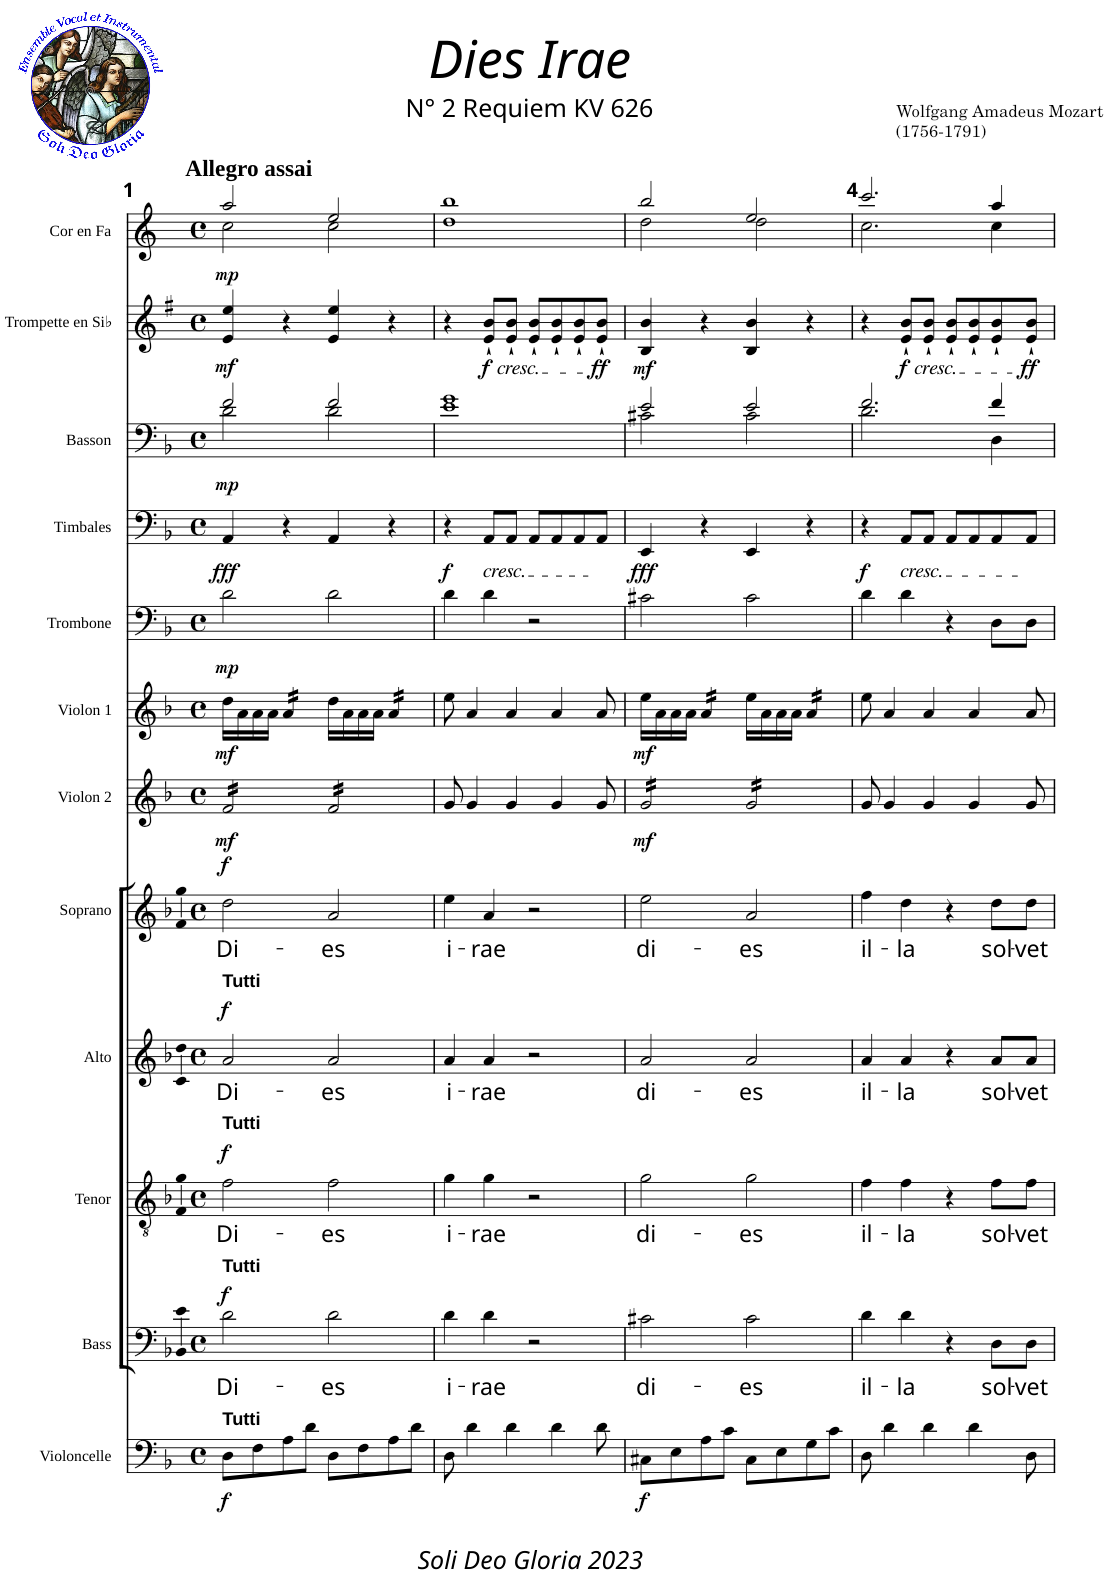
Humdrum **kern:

**kern	**dynam	**kern	**text	**dynam	**kern	**text	**dynam	**kern	**text	**dynam	**kern	**text	**dynam	**kern	**dynam	**kern	**dynam	**kern	**dynam	**kern	**dynam	**kern	**dynam	**kern	**dynam	**kern	**dynam
*part12	*part12	*part11	*part11	*part11	*part10	*part10	*part10	*part9	*part9	*part9	*part8	*part8	*part8	*part7	*part7	*part6	*part6	*part5	*part5	*part4	*part4	*part3	*part3	*part2	*part2	*part1	*part1
*staff12	*staff12	*staff11	*staff11	*staff11	*staff10	*staff10	*staff10	*staff9	*staff9	*staff9	*staff8	*staff8	*staff8	*staff7	*staff7	*staff6	*staff6	*staff5	*staff5	*staff4	*staff4	*staff3	*staff3	*staff2	*staff2	*staff1	*staff1
*I"Violoncelle	*	*I"Bass	*	*	*I"Tenor	*	*	*I"Alto	*	*	*I"Soprano	*	*	*I"Violon 2	*	*I"Violon 1	*	*I"Trombone	*	*I"Timbales	*	*I"Basson	*	*I"Trompette en Sib	*	*I"Cor en Fa	*
*I'Vlc	*	*I'B.	*	*	*I'T.	*	*	*I'A.	*	*	*I'S.	*	*	*I'Vln. 2	*	*I'Vln. 1	*	*I'Tbn.	*	*I'Timb.	*	*I'Bsn.	*	*I'Tromp. en Sib	*	*I'Cor	*
*clefF4	*	*clefF4	*	*	*clefGv2	*	*	*clefG2	*	*	*clefG2	*	*	*clefG2	*	*clefG2	*	*clefF4	*	*clefF4	*	*clefF4	*	*clefG2	*	*clefG2	*
*	*	*	*	*	*	*	*	*	*	*	*	*	*	*	*	*	*	*	*	*	*	*	*	*Trd1c2	*	*Trd4c7	*
*k[b-]	*	*k[b-]	*	*	*k[b-]	*	*	*k[b-]	*	*	*k[b-]	*	*	*k[b-]	*	*k[b-]	*	*k[b-]	*	*k[b-]	*	*k[b-]	*	*k[f#]	*	*k[]	*
*F:	*	*F:	*	*	*F:	*	*	*F:	*	*	*F:	*	*	*F:	*	*F:	*	*F:	*	*F:	*	*F:	*	*G:	*	*C:	*
*M4/4	*	*M4/4	*	*	*M4/4	*	*	*M4/4	*	*	*M4/4	*	*	*M4/4	*	*M4/4	*	*M4/4	*	*M4/4	*	*M4/4	*	*M4/4	*	*M4/4	*
*met(c)	*	*met(c)	*	*	*met(c)	*	*	*met(c)	*	*	*met(c)	*	*	*met(c)	*	*met(c)	*	*met(c)	*	*met(c)	*	*met(c)	*	*met(c)	*	*met(c)	*
=1	=1	=1	=1	=1	=1	=1	=1	=1	=1	=1	=1	=1	=1	=1	=1	=1	=1	=1	=1	=1	=1	=1	=1	=1	=1	=1	=1
!	!	!	!	!	!	!	!	!	!	!	!	!	!	!	!	!	!	!	!	!	!	!	!	!	!	!LO:TX:a:B:t=Allegro assai	!
!	!	!	!	!	!	!	!	!	!	!	!LO:TX:b:B:t=Tutti	!	!	!	!	!	!	!	!	!	!	!	!	!	!	!	!
!	!	!	!	!	!	!	!	!LO:TX:b:B:t=Tutti	!	!	!	!	!	!	!	!	!	!	!	!	!	!	!	!	!	!	!
!	!	!	!	!	!LO:TX:b:B:t=Tutti	!	!	!	!	!	!	!	!	!	!	!	!	!	!	!	!	!	!	!	!	!	!
!	!	!LO:TX:b:B:t=Tutti	!	!	!	!	!	!	!	!	!	!	!	!	!	!	!	!	!	!	!	!	!	!	!	!	!
!	!LO:DY:b	!	!LO:LY:b	!LO:DY:a	!	!LO:LY:b	!LO:DY:a	!	!LO:LY:b	!LO:DY:a	!	!LO:LY:b	!LO:DY:a	!	!LO:DY:b	!	!LO:DY:b	!	!LO:DY:b	!	!LO:DY:b	!	!LO:DY:b	!	!LO:DY:b	!	!LO:DY:b
*	*	*	*	*	*	*	*	*	*	*	*	*	*	*	*	*	*	*	*	*	*	*^	*	*	*	*^	*
*	*	*	*	*	*	*	*	*	*	*	*	*	*	*tremolo	*	*	*	*	*	*	*	*	*	*	*	*	*	*	*
8D\L	f	2d\	Di-	f	2f\	Di-	f	2a/	Di-	f	2dd\	Di-	f	16f/LL	mf	16dd\LL	mf	2d\	mp	4AA/	fff	2f/	2d\	mp	4e/ 4ee/	mf	2aa/	2cc\	mp
.	.	.	.	.	.	.	.	.	.	.	.	.	.	16f/	.	16a\	.	.	.	.	.	.	.	.	.	.	.	.	.
8F\	.	.	.	.	.	.	.	.	.	.	.	.	.	16f/	.	16a\	.	.	.	.	.	.	.	.	.	.	.	.	.
.	.	.	.	.	.	.	.	.	.	.	.	.	.	16f/	.	16a\JJ	.	.	.	.	.	.	.	.	.	.	.	.	.
*	*	*	*	*	*	*	*	*	*	*	*	*	*	*	*	*tremolo	*	*	*	*	*	*	*	*	*	*	*	*	*
8A\	.	.	.	.	.	.	.	.	.	.	.	.	.	16f/	.	16a/LL	.	.	.	4r	.	.	.	.	4r	.	.	.	.
.	.	.	.	.	.	.	.	.	.	.	.	.	.	16f/	.	16a/	.	.	.	.	.	.	.	.	.	.	.	.	.
8d\J	.	.	.	.	.	.	.	.	.	.	.	.	.	16f/	.	16a/	.	.	.	.	.	.	.	.	.	.	.	.	.
.	.	.	.	.	.	.	.	.	.	.	.	.	.	16f/JJ	.	16a/JJ	.	.	.	.	.	.	.	.	.	.	.	.	.
*	*	*	*	*	*	*	*	*	*	*	*	*	*	*	*	*Xtremolo	*	*	*	*	*	*	*	*	*	*	*	*	*
!	!	!	!LO:LY:b	!	!	!LO:LY:b	!	!	!LO:LY:b	!	!	!LO:LY:b	!	!	!	!	!	!	!	!	!	!	!	!	!	!	!	!	!
8D\L	.	2d\	-es	.	2f\	-es	.	2a/	-es	.	2a/	-es	.	16f/LL	.	16dd\LL	.	2d\	.	4AA/	.	2f/	2d\	.	4e/ 4ee/	.	2ee/	2cc\	.
.	.	.	.	.	.	.	.	.	.	.	.	.	.	16f/	.	16a\	.	.	.	.	.	.	.	.	.	.	.	.	.
8F\	.	.	.	.	.	.	.	.	.	.	.	.	.	16f/	.	16a\	.	.	.	.	.	.	.	.	.	.	.	.	.
.	.	.	.	.	.	.	.	.	.	.	.	.	.	16f/	.	16a\JJ	.	.	.	.	.	.	.	.	.	.	.	.	.
*	*	*	*	*	*	*	*	*	*	*	*	*	*	*	*	*tremolo	*	*	*	*	*	*	*	*	*	*	*	*	*
8A\	.	.	.	.	.	.	.	.	.	.	.	.	.	16f/	.	16a/LL	.	.	.	4r	.	.	.	.	4r	.	.	.	.
.	.	.	.	.	.	.	.	.	.	.	.	.	.	16f/	.	16a/	.	.	.	.	.	.	.	.	.	.	.	.	.
8d\J	.	.	.	.	.	.	.	.	.	.	.	.	.	16f/	.	16a/	.	.	.	.	.	.	.	.	.	.	.	.	.
.	.	.	.	.	.	.	.	.	.	.	.	.	.	16f/JJ	.	16a/JJ	.	.	.	.	.	.	.	.	.	.	.	.	.
*	*	*	*	*	*	*	*	*	*	*	*	*	*	*	*	*Xtremolo	*	*	*	*	*	*	*	*	*	*	*	*	*
*	*	*	*	*	*	*	*	*	*	*	*	*	*	*Xtremolo	*	*	*	*	*	*	*	*	*	*	*	*	*	*	*
=2	=2	=2	=2	=2	=2	=2	=2	=2	=2	=2	=2	=2	=2	=2	=2	=2	=2	=2	=2	=2	=2	=2	=2	=2	=2	=2	=2	=2	=2
!	!	!	!LO:LY:b	!	!	!LO:LY:b	!	!	!LO:LY:b	!	!	!LO:LY:b	!	!	!	!	!	!	!	!	!LO:DY:b	!	!	!	!	!	!	!	!
8D\	.	4d\	i-	.	4g\	i-	.	4a/	i-	.	4ee\	i-	.	8g/	.	8ee\	.	4d\	.	4r	f	1g	1e	.	4r	.	1bb	1dd	.
4d\	.	.	.	.	.	.	.	.	.	.	.	.	.	4g/	.	4a/	.	.	.	.	.	.	.	.	.	.	.	.	.
!	!	!	!	!	!	!	!	!	!	!	!	!	!	!	!	!	!	!	!	!	!	!	!	!	!LO:TX:b:i:t=cresc.	!	!	!	!
!	!	!	!	!	!	!	!	!	!	!	!	!	!	!	!	!	!	!	!	!LO:TX:b:i:t=cresc.	!	!	!	!	!	!	!	!	!
!	!	!	!LO:LY:b	!	!	!LO:LY:b	!	!	!LO:LY:b	!	!	!LO:LY:b	!	!	!	!	!	!	!	!	!	!	!	!	!	!LO:DY:b	!	!	!
.	.	4d\	-rae	.	4g\	-rae	.	4a/	-rae	.	4a/	-rae	.	.	.	.	.	4d\	.	8AA/L	.	.	.	.	8e/` 8b/`L	f	.	.	.
4d\	.	.	.	.	.	.	.	.	.	.	.	.	.	4g/	.	4a/	.	.	.	8AA/J	.	.	.	.	8e/` 8b/`J	.	.	.	.
.	.	2r	.	.	2r	.	.	2r	.	.	2r	.	.	.	.	.	.	2r	.	8AA/L	.	.	.	.	8e/` 8b/`L	.	.	.	.
4d\	.	.	.	.	.	.	.	.	.	.	.	.	.	4g/	.	4a/	.	.	.	8AA/	.	.	.	.	8e/` 8b/`	.	.	.	.
.	.	.	.	.	.	.	.	.	.	.	.	.	.	.	.	.	.	.	.	8AA/	.	.	.	.	8e/` 8b/`	.	.	.	.
!	!	!	!	!	!	!	!	!	!	!	!	!	!	!	!	!	!	!	!	!	!	!	!	!	!	!LO:DY:b	!	!	!
8d\	.	.	.	.	.	.	.	.	.	.	.	.	.	8g/	.	8a/	.	.	.	8AA/J	.	.	.	.	8e/` 8b/`J	ff	.	.	.
=3	=3	=3	=3	=3	=3	=3	=3	=3	=3	=3	=3	=3	=3	=3	=3	=3	=3	=3	=3	=3	=3	=3	=3	=3	=3	=3	=3	=3	=3
!	!LO:DY:b	!	!LO:LY:b	!	!	!LO:LY:b	!	!	!LO:LY:b	!	!	!LO:LY:b	!	!	!LO:DY:b	!	!LO:DY:b	!	!	!	!LO:DY:b	!	!	!	!	!LO:DY:b	!	!	!
*	*	*	*	*	*	*	*	*	*	*	*	*	*	*tremolo	*	*	*	*	*	*	*	*	*	*	*	*	*	*	*
8C#X\L	f	2c#X\	di-	.	2g\	di-	.	2a/	di-	.	2ee\	di-	.	16g/LL	mf	16ee\LL	mf	2c#X\	.	4EE/	fff	2e/	2c#X\	.	4B/ 4b/	mf	2bb/	2dd\	.
.	.	.	.	.	.	.	.	.	.	.	.	.	.	16g/	.	16a\	.	.	.	.	.	.	.	.	.	.	.	.	.
8E\	.	.	.	.	.	.	.	.	.	.	.	.	.	16g/	.	16a\	.	.	.	.	.	.	.	.	.	.	.	.	.
.	.	.	.	.	.	.	.	.	.	.	.	.	.	16g/	.	16a\JJ	.	.	.	.	.	.	.	.	.	.	.	.	.
*	*	*	*	*	*	*	*	*	*	*	*	*	*	*	*	*tremolo	*	*	*	*	*	*	*	*	*	*	*	*	*
8A\	.	.	.	.	.	.	.	.	.	.	.	.	.	16g/	.	16a/LL	.	.	.	4r	.	.	.	.	4r	.	.	.	.
.	.	.	.	.	.	.	.	.	.	.	.	.	.	16g/	.	16a/	.	.	.	.	.	.	.	.	.	.	.	.	.
8c\J	.	.	.	.	.	.	.	.	.	.	.	.	.	16g/	.	16a/	.	.	.	.	.	.	.	.	.	.	.	.	.
.	.	.	.	.	.	.	.	.	.	.	.	.	.	16g/JJ	.	16a/JJ	.	.	.	.	.	.	.	.	.	.	.	.	.
*	*	*	*	*	*	*	*	*	*	*	*	*	*	*	*	*Xtremolo	*	*	*	*	*	*	*	*	*	*	*	*	*
!	!	!	!LO:LY:b	!	!	!LO:LY:b	!	!	!LO:LY:b	!	!	!LO:LY:b	!	!	!	!	!	!	!	!	!	!	!	!	!	!	!	!	!
8C#\L	.	2c#\	-es	.	2g\	-es	.	2a/	-es	.	2a/	-es	.	16g/LL	.	16ee\LL	.	2c#\	.	4EE/	.	2e/	2c#\	.	4B/ 4b/	.	2ee/	2dd\	.
.	.	.	.	.	.	.	.	.	.	.	.	.	.	16g/	.	16a\	.	.	.	.	.	.	.	.	.	.	.	.	.
8E\	.	.	.	.	.	.	.	.	.	.	.	.	.	16g/	.	16a\	.	.	.	.	.	.	.	.	.	.	.	.	.
.	.	.	.	.	.	.	.	.	.	.	.	.	.	16g/	.	16a\JJ	.	.	.	.	.	.	.	.	.	.	.	.	.
*	*	*	*	*	*	*	*	*	*	*	*	*	*	*	*	*tremolo	*	*	*	*	*	*	*	*	*	*	*	*	*
8G\	.	.	.	.	.	.	.	.	.	.	.	.	.	16g/	.	16a/LL	.	.	.	4r	.	.	.	.	4r	.	.	.	.
.	.	.	.	.	.	.	.	.	.	.	.	.	.	16g/	.	16a/	.	.	.	.	.	.	.	.	.	.	.	.	.
8c\J	.	.	.	.	.	.	.	.	.	.	.	.	.	16g/	.	16a/	.	.	.	.	.	.	.	.	.	.	.	.	.
.	.	.	.	.	.	.	.	.	.	.	.	.	.	16g/JJ	.	16a/JJ	.	.	.	.	.	.	.	.	.	.	.	.	.
*	*	*	*	*	*	*	*	*	*	*	*	*	*	*	*	*Xtremolo	*	*	*	*	*	*	*	*	*	*	*	*	*
*	*	*	*	*	*	*	*	*	*	*	*	*	*	*Xtremolo	*	*	*	*	*	*	*	*	*	*	*	*	*	*	*
=4	=4	=4	=4	=4	=4	=4	=4	=4	=4	=4	=4	=4	=4	=4	=4	=4	=4	=4	=4	=4	=4	=4	=4	=4	=4	=4	=4	=4	=4
!	!	!	!LO:LY:b	!	!	!LO:LY:b	!	!	!LO:LY:b	!	!	!LO:LY:b	!	!	!	!	!	!	!	!	!LO:DY:b	!	!	!	!	!	!	!	!
8D\	.	4d\	il-	.	4f\	il-	.	4a/	il-	.	4ff\	il-	.	8g/	.	8ee\	.	4d\	.	4r	f	2.f/	2.d\	.	4r	.	2.ccc/	2.cc\	.
4d\	.	.	.	.	.	.	.	.	.	.	.	.	.	4g/	.	4a/	.	.	.	.	.	.	.	.	.	.	.	.	.
!	!	!	!	!	!	!	!	!	!	!	!	!	!	!	!	!	!	!	!	!	!	!	!	!	!LO:TX:b:i:t=cresc.	!	!	!	!
!	!	!	!	!	!	!	!	!	!	!	!	!	!	!	!	!	!	!	!	!LO:TX:b:i:t=cresc.	!	!	!	!	!	!	!	!	!
!	!	!	!LO:LY:b	!	!	!LO:LY:b	!	!	!LO:LY:b	!	!	!LO:LY:b	!	!	!	!	!	!	!	!	!	!	!	!	!	!LO:DY:b	!	!	!
.	.	4d\	-la	.	4f\	-la	.	4a/	-la	.	4dd\	-la	.	.	.	.	.	4d\	.	8AA/L	.	.	.	.	8e/` 8b/`L	f	.	.	.
4d\	.	.	.	.	.	.	.	.	.	.	.	.	.	4g/	.	4a/	.	.	.	8AA/J	.	.	.	.	8e/` 8b/`J	.	.	.	.
.	.	4r	.	.	4r	.	.	4r	.	.	4r	.	.	.	.	.	.	4r	.	8AA/L	.	.	.	.	8e/` 8b/`L	.	.	.	.
4d\	.	.	.	.	.	.	.	.	.	.	.	.	.	4g/	.	4a/	.	.	.	8AA/	.	.	.	.	8e/` 8b/`	.	.	.	.
!	!	!	!LO:LY:b	!	!	!LO:LY:b	!	!	!LO:LY:b	!	!	!LO:LY:b	!	!	!	!	!	!	!	!	!	!	!	!	!	!	!	!	!
.	.	8D\L	sol-	.	8f\L	sol-	.	8a/L	sol-	.	8dd\L	sol-	.	.	.	.	.	8D\L	.	8AA/	.	4f/	4D\	.	8e/` 8b/`	.	4aa/	4cc\	.
!	!	!	!LO:LY:b	!	!	!LO:LY:b	!	!	!LO:LY:b	!	!	!LO:LY:b	!	!	!	!	!	!	!	!	!	!	!	!	!	!LO:DY:b	!	!	!
8D\	.	8D\J	-vet	.	8f\J	-vet	.	8a/J	-vet	.	8dd\J	-vet	.	8g/	.	8a/	.	8D\J	.	8AA/J	.	.	.	.	8e/` 8b/`J	ff	.	.	.
*	*	*	*	*	*	*	*	*	*	*	*	*	*	*	*	*	*	*	*	*	*	*v	*v	*	*	*	*v	*v	*
=	=	=	=	=	=	=	=	=	=	=	=	=	=	=	=	=	=	=	=	=	=	=	=	=	=	=	=
*-	*-	*-	*-	*-	*-	*-	*-	*-	*-	*-	*-	*-	*-	*-	*-	*-	*-	*-	*-	*-	*-	*-	*-	*-	*-	*-	*-
